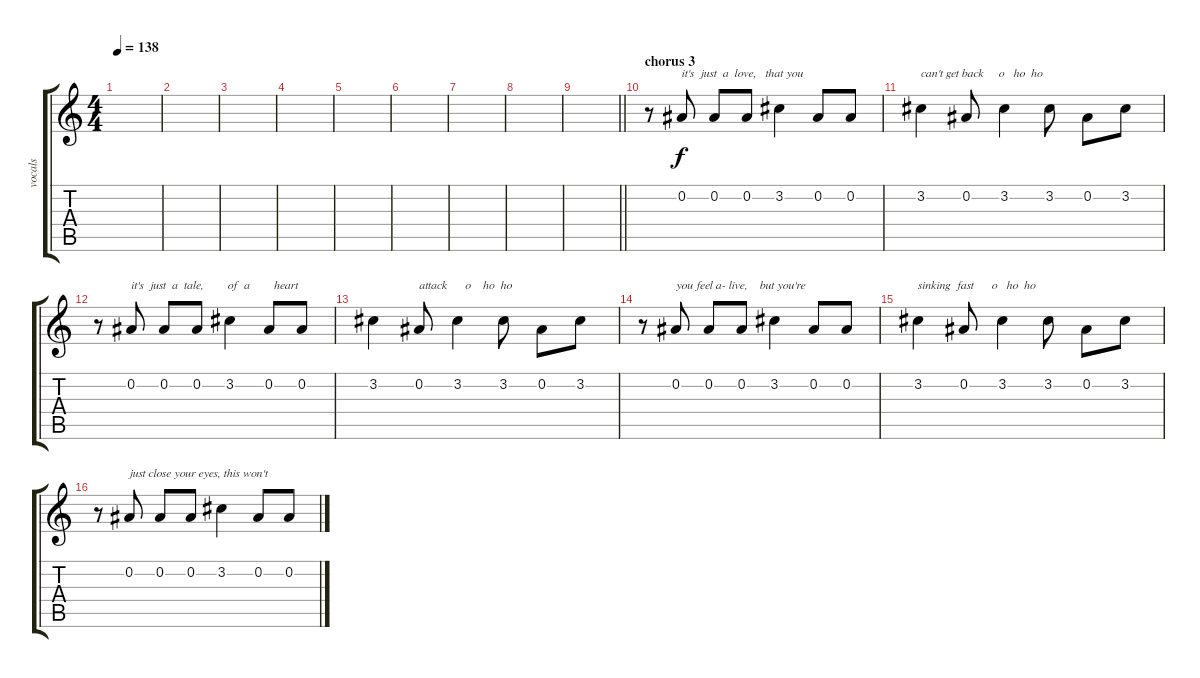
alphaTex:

\track ("vocals" "vocals") {instrument overdrivenguitar}
\staff {score tabs}
\tuning (Eb4 Bb3 Gb3 Db3 Ab2 Eb2) {hide}
\ts (4 4)
\tempo 138
\clef g2
\ks c
|
|
|
|
|
|
|
|
\barLineRight lightlight
|
\section ("" "chorus 3")
r.8 0.2.8{txt "it's  just  a  love,   that you"} 0.2.8 0.2.8 3.2.4 0.2.8 0.2.8 |
3.2.4{txt "can't get back     o   ho  ho"} 0.2.8 3.2.4 3.2.8 0.2.8 3.2.8 |
r.8 0.2.8{txt "it's  just  a  tale,        of  a        heart"} 0.2.8 0.2.8 3.2.4 0.2.8 0.2.8 |
3.2.4 0.2.8{txt "attack      o    ho  ho"} 3.2.4 3.2.8 0.2.8 3.2.8 |
r.8 0.2.8{txt "you feel a- live,    but you're"} 0.2.8 0.2.8 3.2.4 0.2.8 0.2.8 |
3.2.4{txt "sinking  fast      o   ho  ho"} 0.2.8 3.2.4 3.2.8 0.2.8 3.2.8 |
r.8 0.2.8{txt "just close your eyes, this won't"} 0.2.8 0.2.8 3.2.4 0.2.8 0.2.8
